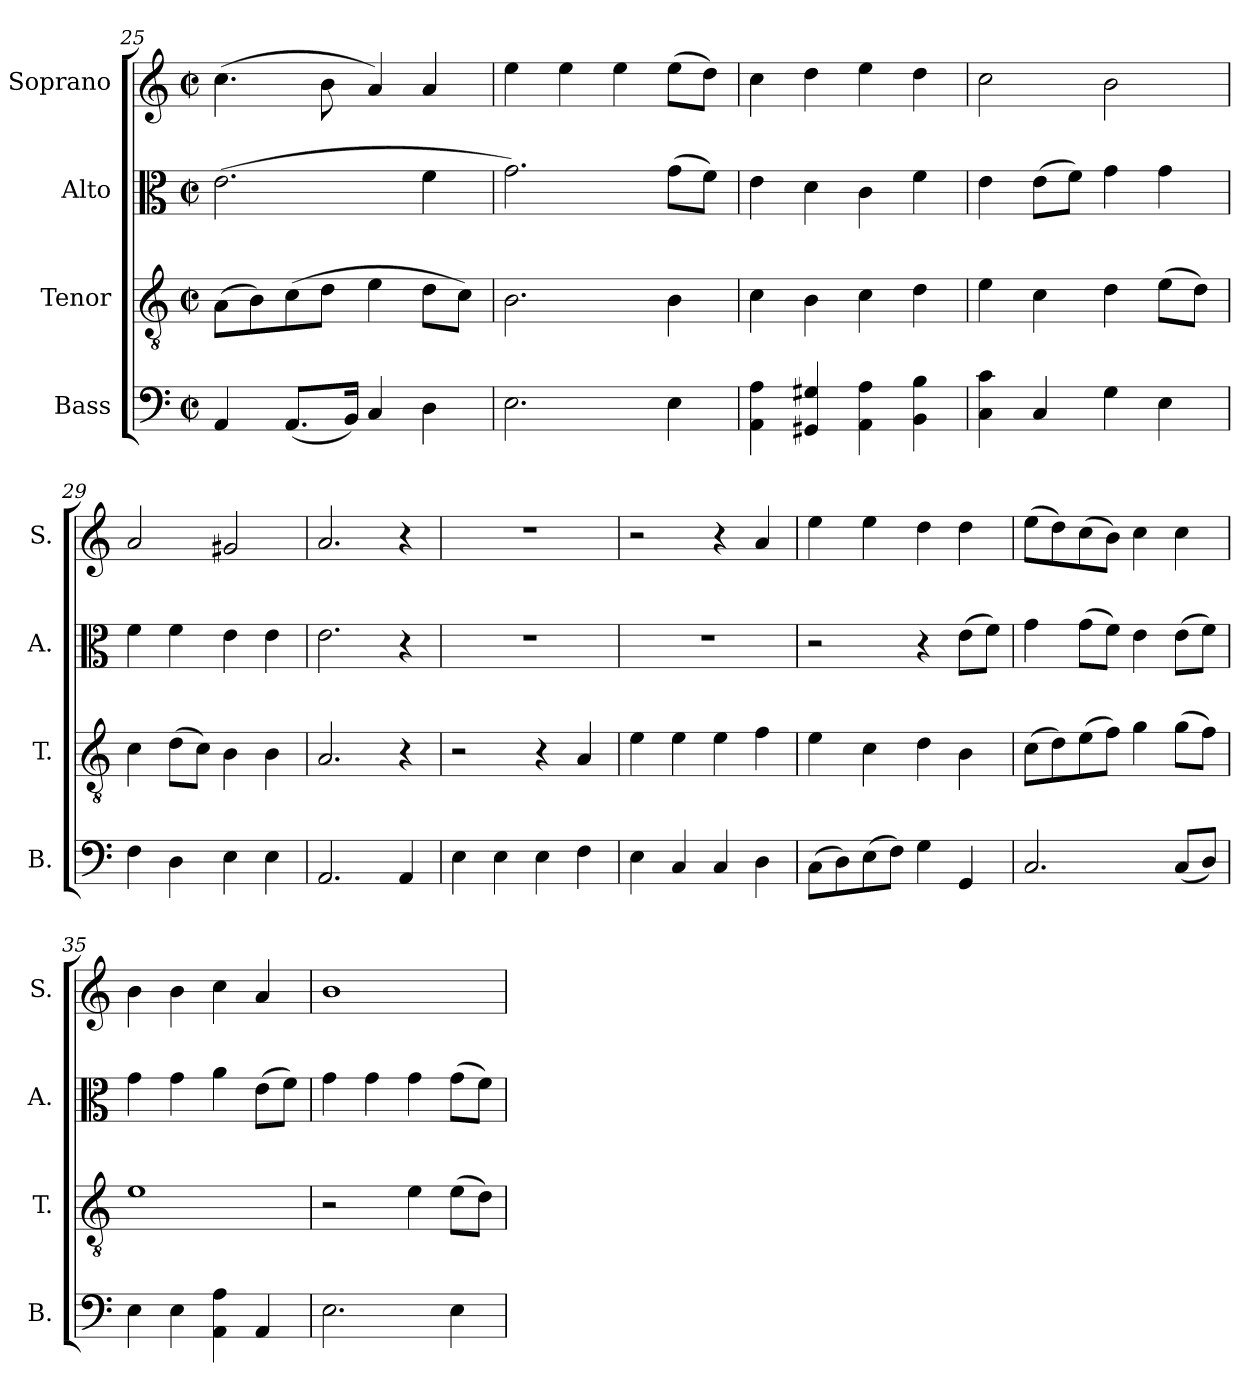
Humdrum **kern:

**kern	**kern	**kern	**kern
*part4	*part3	*part2	*part1
*staff4	*staff3	*staff2	*staff1
*I"Bass	*I"Tenor	*I"Alto	*I"Soprano
*I'B.	*I'T.	*I'A.	*I'S.
*clefF4	*clefGv2	*clefC3	*clefG2
*k[]	*k[]	*k[]	*k[]
*C:	*C:	*C:	*C:
*M2/2	*M2/2	*M2/2	*M2/2
*met(c|)	*met(c|)	*met(c|)	*met(c|)
=25	=25	=25	=25
4AA/	(8A\L	(2.e\	(4.cc\
.	8B\)	.	.
(8.AA/L	(8c\	.	.
.	8d\J	.	8b\
16BB/Jk)	.	.	.
4C/	4e\	.	4a/)
4D\	8d\L	4f\	4a/
.	8c\J)	.	.
=26	=26	=26	=26
2.E\	2.B\	2.g\)	4ee\
.	.	.	4ee\
.	.	.	4ee\
4E\	4B\	(8g\L	(8ee\L
.	.	8f\J)	8dd\J)
=27	=27	=27	=27
4AA\ 4A\	4c\	4e\	4cc\
4GG#X/ 4G#X/	4B\	4d\	4dd\
4AA\ 4A\	4c\	4c\	4ee\
4BB\ 4B\	4d\	4f\	4dd\
!!LO:LB:g=z
=28	=28	=28	=28
4C\ 4c\	4e\	4e\	2cc\
4C/	4c\	(8e\L	.
.	.	8f\J)	.
4G\	4d\	4g\	2b\
4E\	(8e\L	4g\	.
.	8d\J)	.	.
=29	=29	=29	=29
4F\	4c\	4f\	2a/
4D\	(8d\L	4f\	.
.	8c\J)	.	.
4E\	4B\	4e\	2g#X/
4E\	4B\	4e\	.
=30	=30	=30	=30
2.AA/	2.A/	2.e\	2.a/
4AA/	4r	4r	4r
=31	=31	=31	=31
4E\	2r	1r	1r
4E\	.	.	.
4E\	4r	.	.
4F\	4A/	.	.
=32	=32	=32	=32
4E\	4e\	1r	2r
4C/	4e\	.	.
4C/	4e\	.	4r
4D\	4f\	.	4a/
=33	=33	=33	=33
(8C\L	4e\	2r	4ee\
8D\)	.	.	.
(8E\	4c\	.	4ee\
8F\J)	.	.	.
4G\	4d\	4r	4dd\
4GG/	4B\	(8e\L	4dd\
.	.	8f\J)	.
=34	=34	=34	=34
2.C/	(8c\L	4g\	(8ee\L
.	8d\)	.	8dd\)
.	(8e\	(8g\L	(8cc\
.	8f\J)	8f\J)	8b\J)
.	4g\	4e\	4cc\
(8C/L	(8g\L	(8e\L	4cc\
8D/J)	8f\J)	8f\J)	.
!!LO:PB:g=z
=35	=35	=35	=35
4E\	1e	4g\	4b\
4E\	.	4g\	4b\
4AA\ 4A\	.	4a\	4cc\
4AA/	.	(8e\L	4a/
.	.	8f\J)	.
=36	=36	=36	=36
2.E\	2r	4g\	1b
.	.	4g\	.
.	4e\	4g\	.
4E\	(8e\L	(8g\L	.
.	8d\J)	8f\J)	.
=	=	=	=
*-	*-	*-	*-
